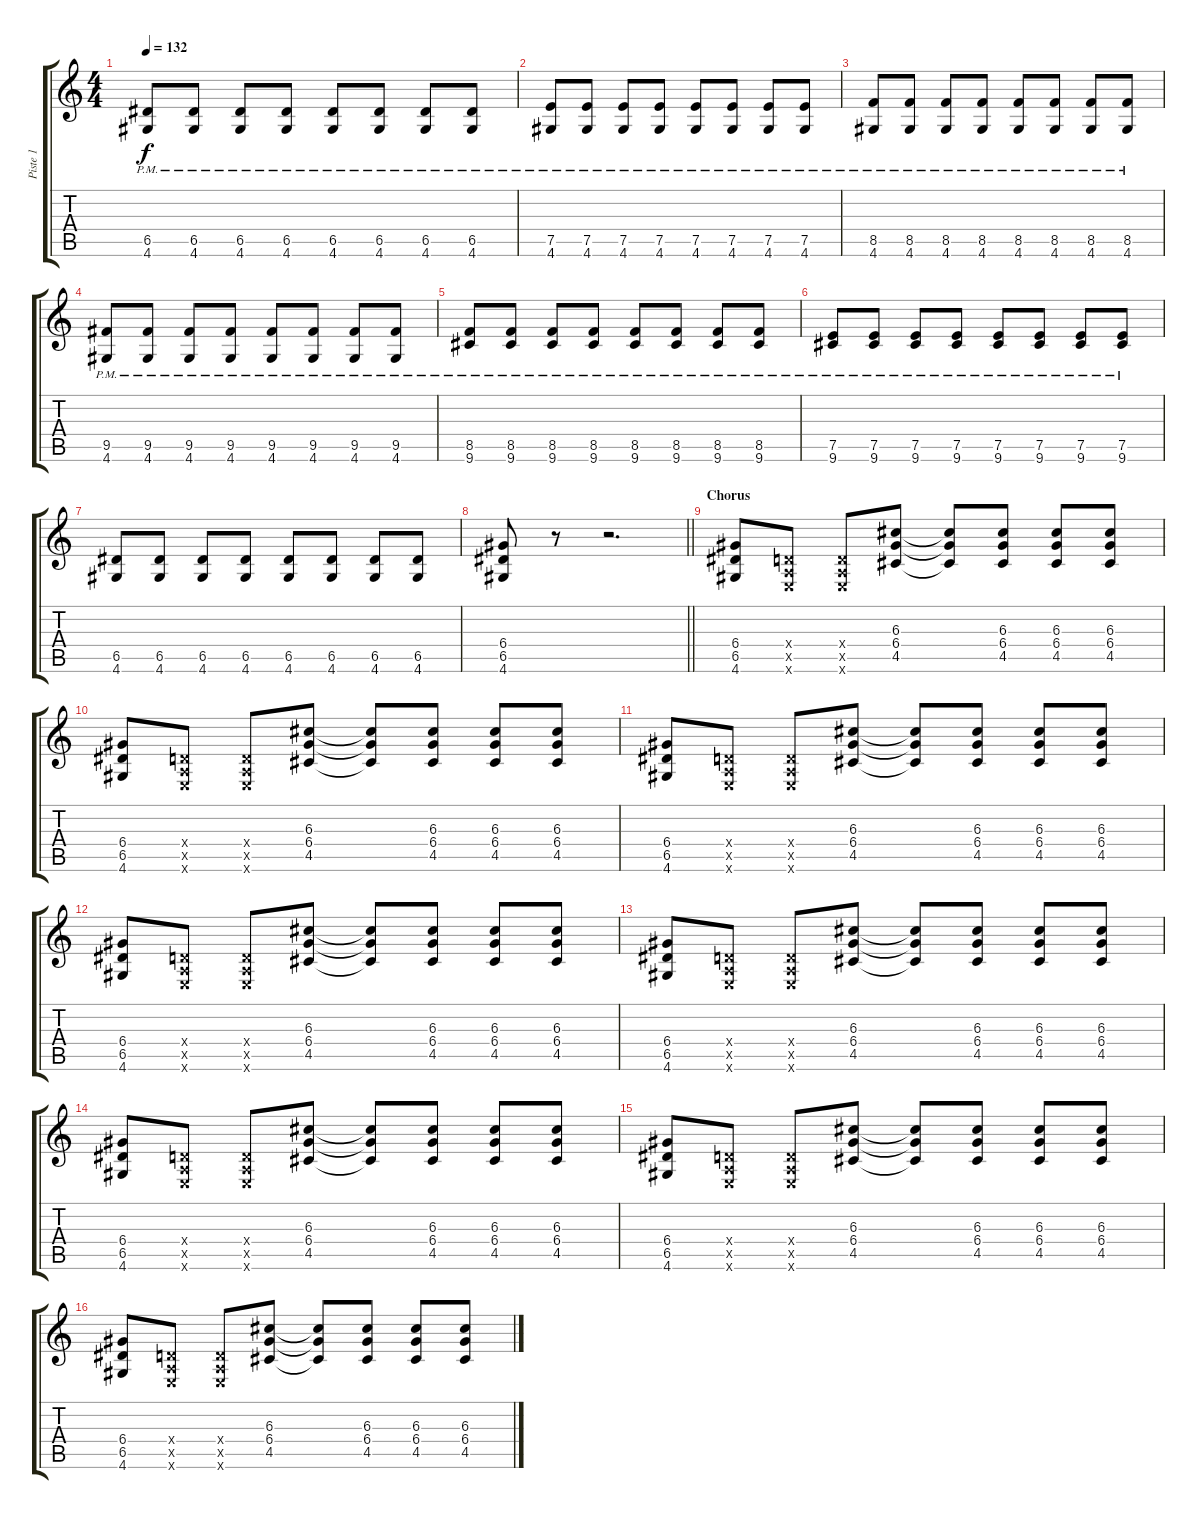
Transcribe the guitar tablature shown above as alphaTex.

\track ("Piste 1" "Piste 1") {instrument overdrivenguitar}
\staff {score tabs}
\tuning (E4 B3 G3 D3 A2 E2) {hide}
\ts (4 4)
\tempo 132
\clef g2
\ks c
(6.5{pm} 4.6{pm}).8{dy f} (6.5{pm} 4.6{pm}).8 (6.5{pm} 4.6{pm}).8 (6.5{pm} 4.6{pm}).8 (6.5{pm} 4.6{pm}).8 (6.5{pm} 4.6{pm}).8 (6.5{pm} 4.6{pm}).8 (6.5{pm} 4.6{pm}).8 |
(7.5{pm} 4.6{pm}).8 (7.5{pm} 4.6{pm}).8 (7.5{pm} 4.6{pm}).8 (7.5{pm} 4.6{pm}).8 (7.5{pm} 4.6{pm}).8 (7.5{pm} 4.6{pm}).8 (7.5{pm} 4.6{pm}).8 (7.5{pm} 4.6{pm}).8 |
(8.5{pm} 4.6{pm}).8 (8.5{pm} 4.6{pm}).8 (8.5{pm} 4.6{pm}).8 (8.5{pm} 4.6{pm}).8 (8.5{pm} 4.6{pm}).8 (8.5{pm} 4.6{pm}).8 (8.5{pm} 4.6{pm}).8 (8.5{pm} 4.6{pm}).8 |
(9.5{pm} 4.6{pm}).8 (9.5{pm} 4.6{pm}).8 (9.5{pm} 4.6{pm}).8 (9.5{pm} 4.6{pm}).8 (9.5{pm} 4.6{pm}).8 (9.5{pm} 4.6{pm}).8 (9.5{pm} 4.6{pm}).8 (9.5{pm} 4.6{pm}).8 |
(8.5{pm} 9.6).8 (8.5{pm} 9.6).8 (8.5{pm} 9.6).8 (8.5{pm} 9.6).8 (8.5{pm} 9.6).8 (8.5{pm} 9.6).8 (8.5{pm} 9.6).8 (8.5{pm} 9.6).8 |
(7.5{pm} 9.6).8 (7.5{pm} 9.6).8 (7.5{pm} 9.6).8 (7.5{pm} 9.6).8 (7.5{pm} 9.6).8 (7.5{pm} 9.6).8 (7.5{pm} 9.6).8 (7.5{pm} 9.6).8 |
(6.5 4.6).8 (6.5 4.6).8 (6.5 4.6).8 (6.5 4.6).8 (6.5 4.6).8 (6.5 4.6).8 (6.5 4.6).8 (6.5 4.6).8 |
\barLineRight lightlight
(6.4 6.5 4.6).8 r.8 r.2{d} |
\section ("" "Chorus")
(6.4 6.5 4.6).8 (0.4{x} 0.5{x} 0.6{x}).8 (0.4{x} 0.5{x} 0.6{x}).8 (6.3 6.4 4.5).8 (6.3{t} 6.4{t} 4.5{t}).8 (6.3 6.4 4.5).8 (6.3 6.4 4.5).8 (6.3 6.4 4.5).8 |
(6.4 6.5 4.6).8 (0.4{x} 0.5{x} 0.6{x}).8 (0.4{x} 0.5{x} 0.6{x}).8 (6.3 6.4 4.5).8 (6.3{t} 6.4{t} 4.5{t}).8 (6.3 6.4 4.5).8 (6.3 6.4 4.5).8 (6.3 6.4 4.5).8 |
(6.4 6.5 4.6).8 (0.4{x} 0.5{x} 0.6{x}).8 (0.4{x} 0.5{x} 0.6{x}).8 (6.3 6.4 4.5).8 (6.3{t} 6.4{t} 4.5{t}).8 (6.3 6.4 4.5).8 (6.3 6.4 4.5).8 (6.3 6.4 4.5).8 |
(6.4 6.5 4.6).8 (0.4{x} 0.5{x} 0.6{x}).8 (0.4{x} 0.5{x} 0.6{x}).8 (6.3 6.4 4.5).8 (6.3{t} 6.4{t} 4.5{t}).8 (6.3 6.4 4.5).8 (6.3 6.4 4.5).8 (6.3 6.4 4.5).8 |
(6.4 6.5 4.6).8 (0.4{x} 0.5{x} 0.6{x}).8 (0.4{x} 0.5{x} 0.6{x}).8 (6.3 6.4 4.5).8 (6.3{t} 6.4{t} 4.5{t}).8 (6.3 6.4 4.5).8 (6.3 6.4 4.5).8 (6.3 6.4 4.5).8 |
(6.4 6.5 4.6).8 (0.4{x} 0.5{x} 0.6{x}).8 (0.4{x} 0.5{x} 0.6{x}).8 (6.3 6.4 4.5).8 (6.3{t} 6.4{t} 4.5{t}).8 (6.3 6.4 4.5).8 (6.3 6.4 4.5).8 (6.3 6.4 4.5).8 |
(6.4 6.5 4.6).8 (0.4{x} 0.5{x} 0.6{x}).8 (0.4{x} 0.5{x} 0.6{x}).8 (6.3 6.4 4.5).8 (6.3{t} 6.4{t} 4.5{t}).8 (6.3 6.4 4.5).8 (6.3 6.4 4.5).8 (6.3 6.4 4.5).8 |
(6.4 6.5 4.6).8 (0.4{x} 0.5{x} 0.6{x}).8 (0.4{x} 0.5{x} 0.6{x}).8 (6.3 6.4 4.5).8 (6.3{t} 6.4{t} 4.5{t}).8 (6.3 6.4 4.5).8 (6.3 6.4 4.5).8 (6.3 6.4 4.5).8
